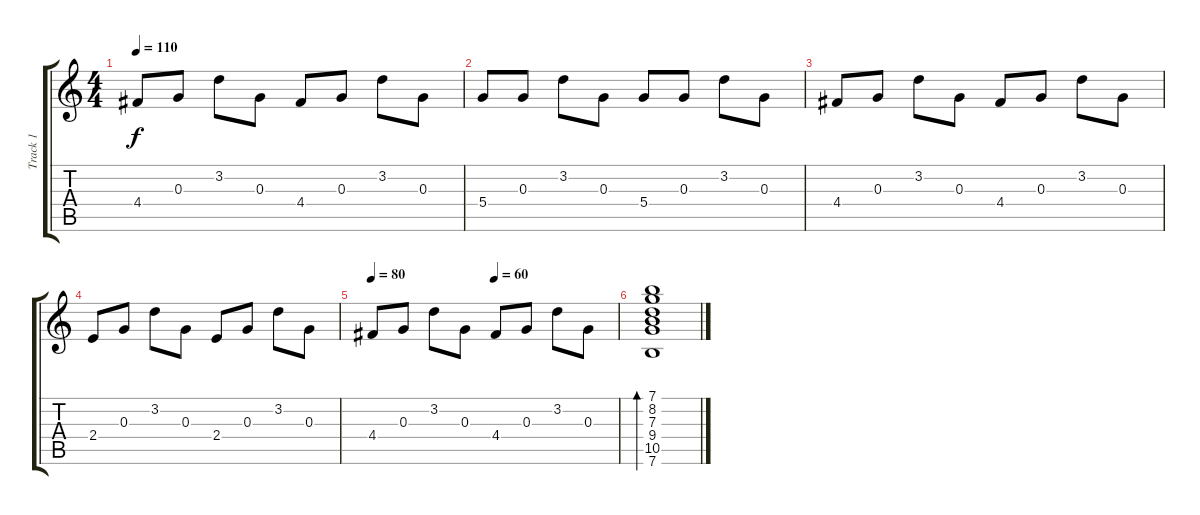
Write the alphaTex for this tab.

\track ("Track 1" "Track 1") {instrument acousticguitarsteel}
\staff {score tabs}
\tuning (E4 B3 G3 D3 A2 E2) {hide}
\ts (4 4)
\tempo 110
\clef g2
\ks c
4.4.8{dy f} 0.3.8 3.2.8 0.3.8 4.4.8 0.3.8 3.2.8 0.3.8 |
5.4.8 0.3.8 3.2.8 0.3.8 5.4.8 0.3.8 3.2.8 0.3.8 |
4.4.8 0.3.8 3.2.8 0.3.8 4.4.8 0.3.8 3.2.8 0.3.8 |
2.4.8 0.3.8 3.2.8 0.3.8 2.4.8 0.3.8 3.2.8 0.3.8 |
\tempo 80
\tempo (60 0.5)
4.4.8 0.3.8 3.2.8 0.3.8 4.4.8 0.3.8 3.2.8 0.3.8 |
(7.1 8.2 7.3 9.4 10.5 7.6).1{bd 240}
